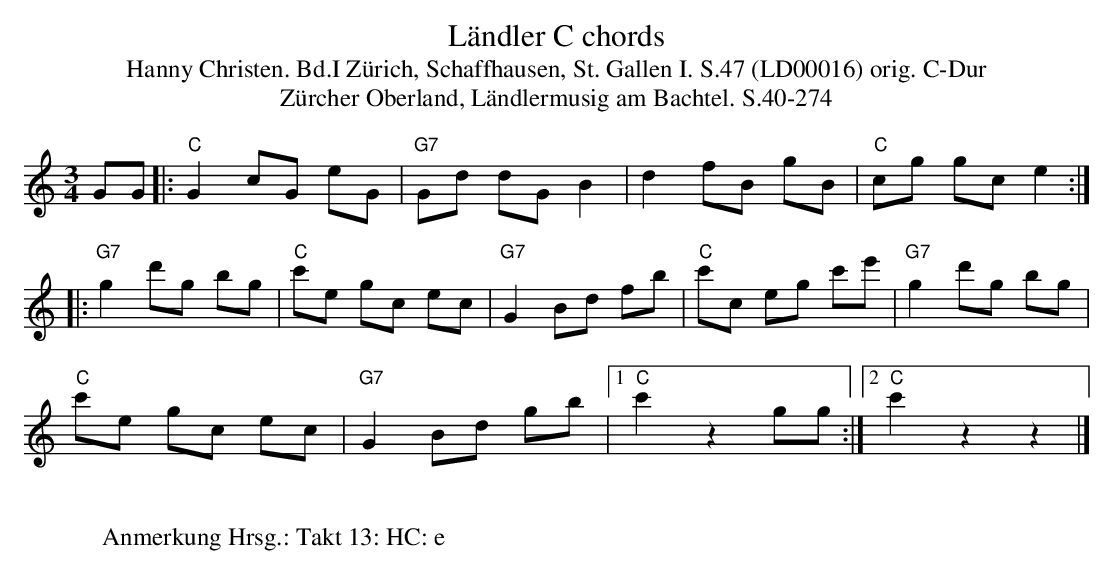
X:1
T: L\"andler C chords
T:Hanny Christen. Bd.I Zürich, Schaffhausen, St. Gallen I. S.47 (LD00016) orig. C-Dur
T: Z\"urcher Oberland, L\"andlermusig am Bachtel. S.40-274
M:3/4
L:1/8
K:C %%MIDI gchordon
GG |: "C"G2 cG eG | "G7"Gd dG B2 | d2 fB gB | "C"cg gc e2 ::
"G7"g2 d'g bg | "C"c'e gc ec | "G7"G2 Bd fb | "C"c'c eg c'e' | "G7"g2 d'g bg |
"C"c'e gc ec | "G7"G2 Bd gb |1 "C"c'2z2gg :|2 "C"c'2z2z2 |]
W:
W: Anmerkung Hrsg.: Takt 13: HC: e
